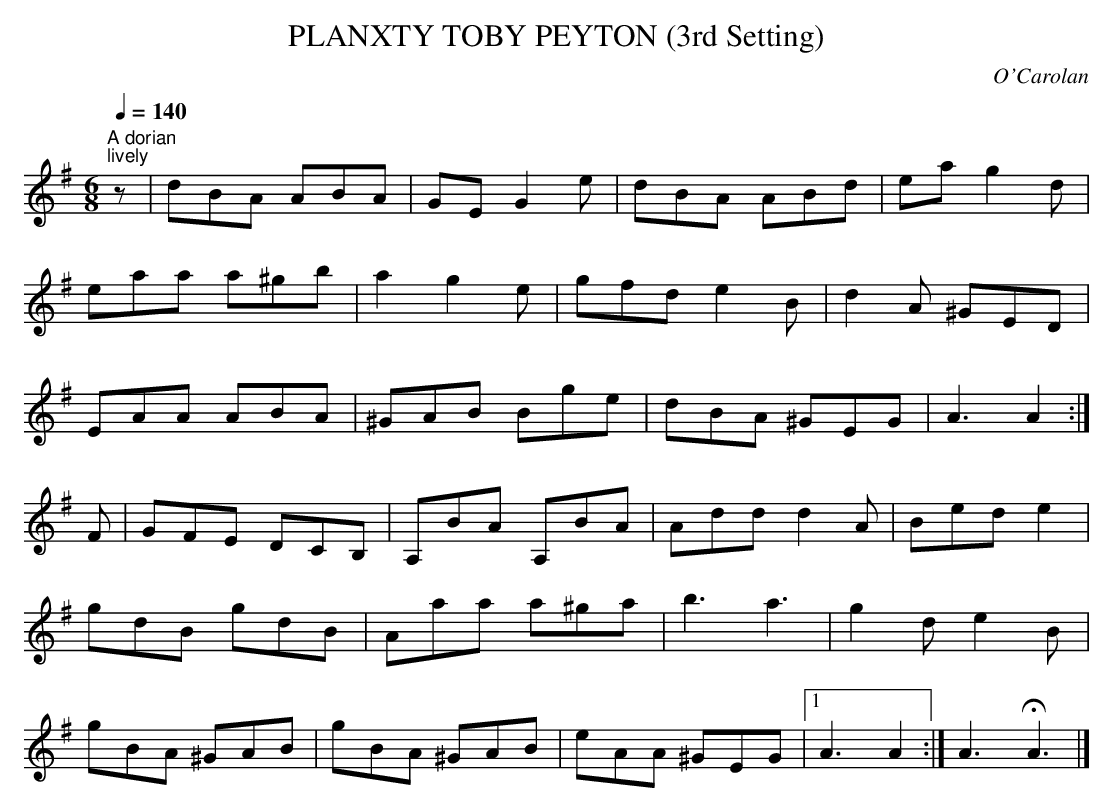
X:1
T:PLANXTY TOBY PEYTON (3rd Setting)
C:O'Carolan
Q:1/4=140
M:6/8
L:1/8
K:G
"A dorian" % source key Gm
"lively"
z|dBA ABA|GE G2e|dBA ABd|ea g2d|
eaa a^gb|a2 g2e|gfd e2B|d2A ^GED|
EAA ABA|^GAB Bge|dBA ^GEG|A3A2:|
F|GFE DCB,|A,BA A,BA|Add d2A|Bed e2|
gdB gdB|Aaa a^ga|b3 a3|g2d e2B|
gBA ^GAB|gBA ^GAB|eAA ^GEG|1A3 A2:|\
2 A3 HA3|]
